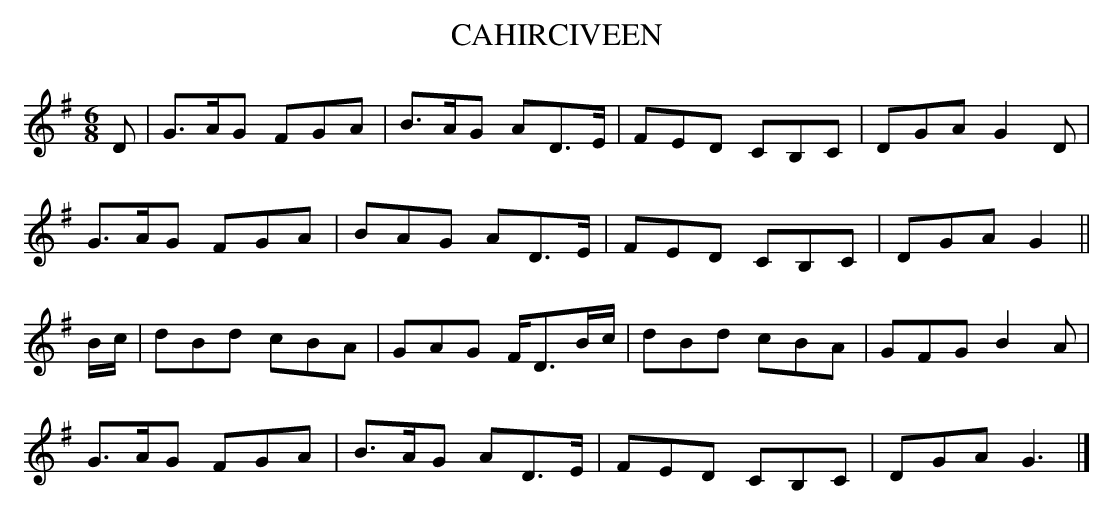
X:1
T:CAHIRCIVEEN
Y:"slow with expression"
M:6/8
L:1/8
K:G
D|G>AG FGA|B>AG AD>E|FED CB,C|DGA G2D|
G>AG FGA|BAG AD>E|FED CB,C|DGA G2||
B/c/|dBd cBA|GAG F<DB/c/|dBd cBA|GFG B2A|
G>AG FGA|B>AG AD>E|FED CB,C|DGA G3|]
